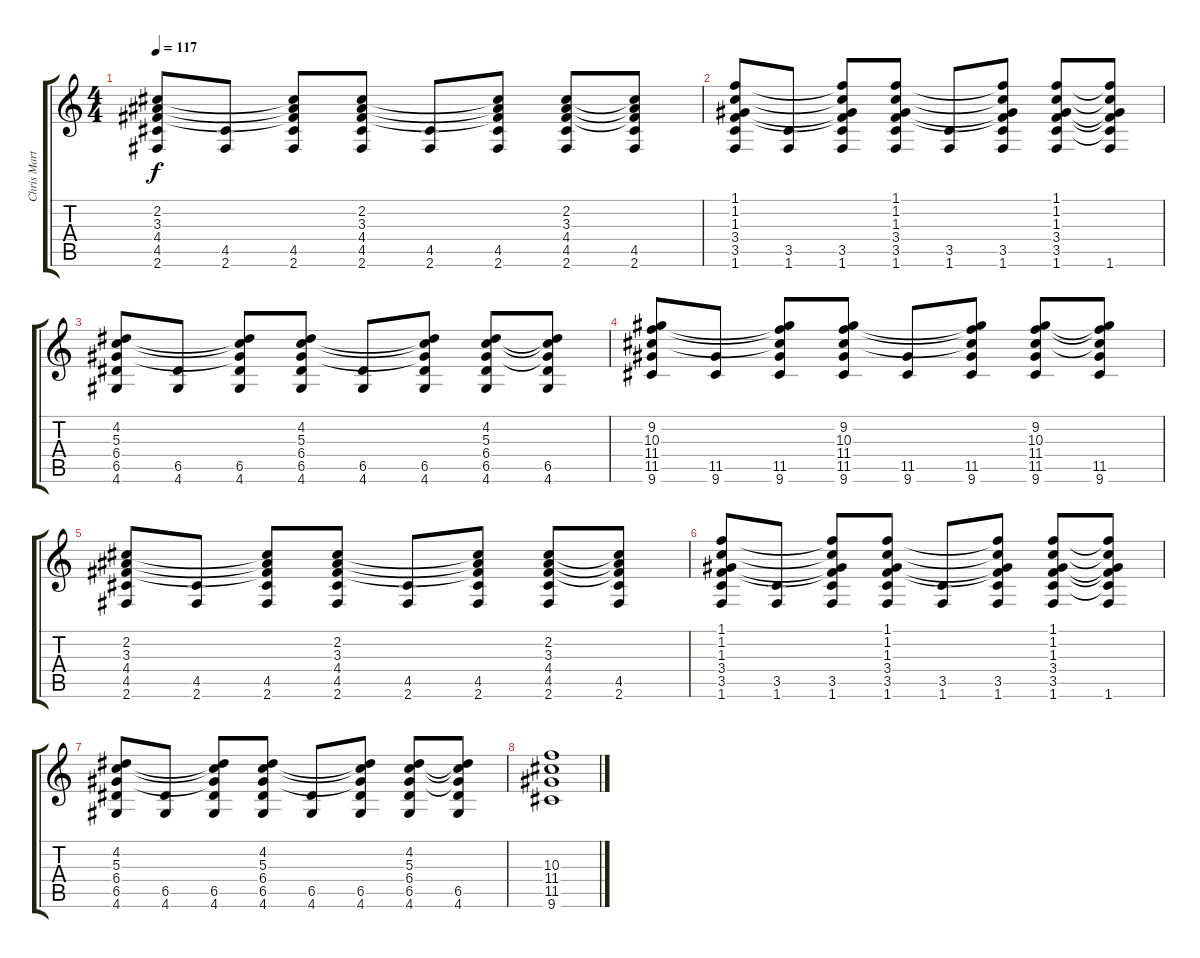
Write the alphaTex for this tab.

\track ("Chris Martin - Rhytm Guitar" "Chris Mart") {instrument acousticguitarsteel}
\staff {score tabs}
\tuning (E4 B3 G3 D3 A2 E2) {hide}
\ts (4 4)
\tempo 117
\clef g2
\ks c
(2.2 3.3 4.4 4.5 2.6).8{dy f} (4.5 2.6).8 (2.2{t} 3.3{t} 4.4{t} 4.5 2.6).8 (2.2 3.3 4.4 4.5 2.6).8 (4.5 2.6).8 (2.2{t} 3.3{t} 4.4{t} 4.5 2.6).8 (2.2 3.3 4.4 4.5 2.6).8 (2.2{t} 3.3{t} 4.4{t} 4.5 2.6).8 |
(1.1 1.2 1.3 3.4 3.5 1.6).8 (3.5 1.6).8 (1.1{t} 1.2{t} 1.3{t} 3.4{t} 3.5 1.6).8 (1.1 1.2 1.3 3.4 3.5 1.6).8 (3.5 1.6).8 (1.1{t} 1.2{t} 1.3{t} 3.4{t} 3.5 1.6).8 (1.1 1.2 1.3 3.4 3.5 1.6).8 (1.1{t} 1.2{t} 1.3{t} 3.4{t} 3.5{t} 1.6).8 |
(4.2 5.3 6.4 6.5 4.6).8 (6.5 4.6).8 (4.2{t} 5.3{t} 6.4{t} 6.5 4.6).8 (4.2 5.3 6.4 6.5 4.6).8 (6.5 4.6).8 (4.2{t} 5.3{t} 6.4{t} 6.5 4.6).8 (4.2 5.3 6.4 6.5 4.6).8 (4.2{t} 5.3{t} 6.4{t} 6.5 4.6).8 |
(9.2 10.3 11.4 11.5 9.6).8 (11.5 9.6).8 (9.2{t} 10.3{t} 11.4{t} 11.5 9.6).8 (9.2 10.3 11.4 11.5 9.6).8 (11.5 9.6).8 (9.2{t} 10.3{t} 11.4{t} 11.5 9.6).8 (9.2 10.3 11.4 11.5 9.6).8 (9.2{t} 10.3{t} 11.4{t} 11.5 9.6).8 |
(2.2 3.3 4.4 4.5 2.6).8 (4.5 2.6).8 (2.2{t} 3.3{t} 4.4{t} 4.5 2.6).8 (2.2 3.3 4.4 4.5 2.6).8 (4.5 2.6).8 (2.2{t} 3.3{t} 4.4{t} 4.5 2.6).8 (2.2 3.3 4.4 4.5 2.6).8 (2.2{t} 3.3{t} 4.4{t} 4.5 2.6).8 |
(1.1 1.2 1.3 3.4 3.5 1.6).8 (3.5 1.6).8 (1.1{t} 1.2{t} 1.3{t} 3.4{t} 3.5 1.6).8 (1.1 1.2 1.3 3.4 3.5 1.6).8 (3.5 1.6).8 (1.1{t} 1.2{t} 1.3{t} 3.4{t} 3.5 1.6).8 (1.1 1.2 1.3 3.4 3.5 1.6).8 (1.1{t} 1.2{t} 1.3{t} 3.4{t} 3.5{t} 1.6).8 |
(4.2 5.3 6.4 6.5 4.6).8 (6.5 4.6).8 (4.2{t} 5.3{t} 6.4{t} 6.5 4.6).8 (4.2 5.3 6.4 6.5 4.6).8 (6.5 4.6).8 (4.2{t} 5.3{t} 6.4{t} 6.5 4.6).8 (4.2 5.3 6.4 6.5 4.6).8 (4.2{t} 5.3{t} 6.4{t} 6.5 4.6).8 |
(10.3 11.4 11.5 9.6).1
